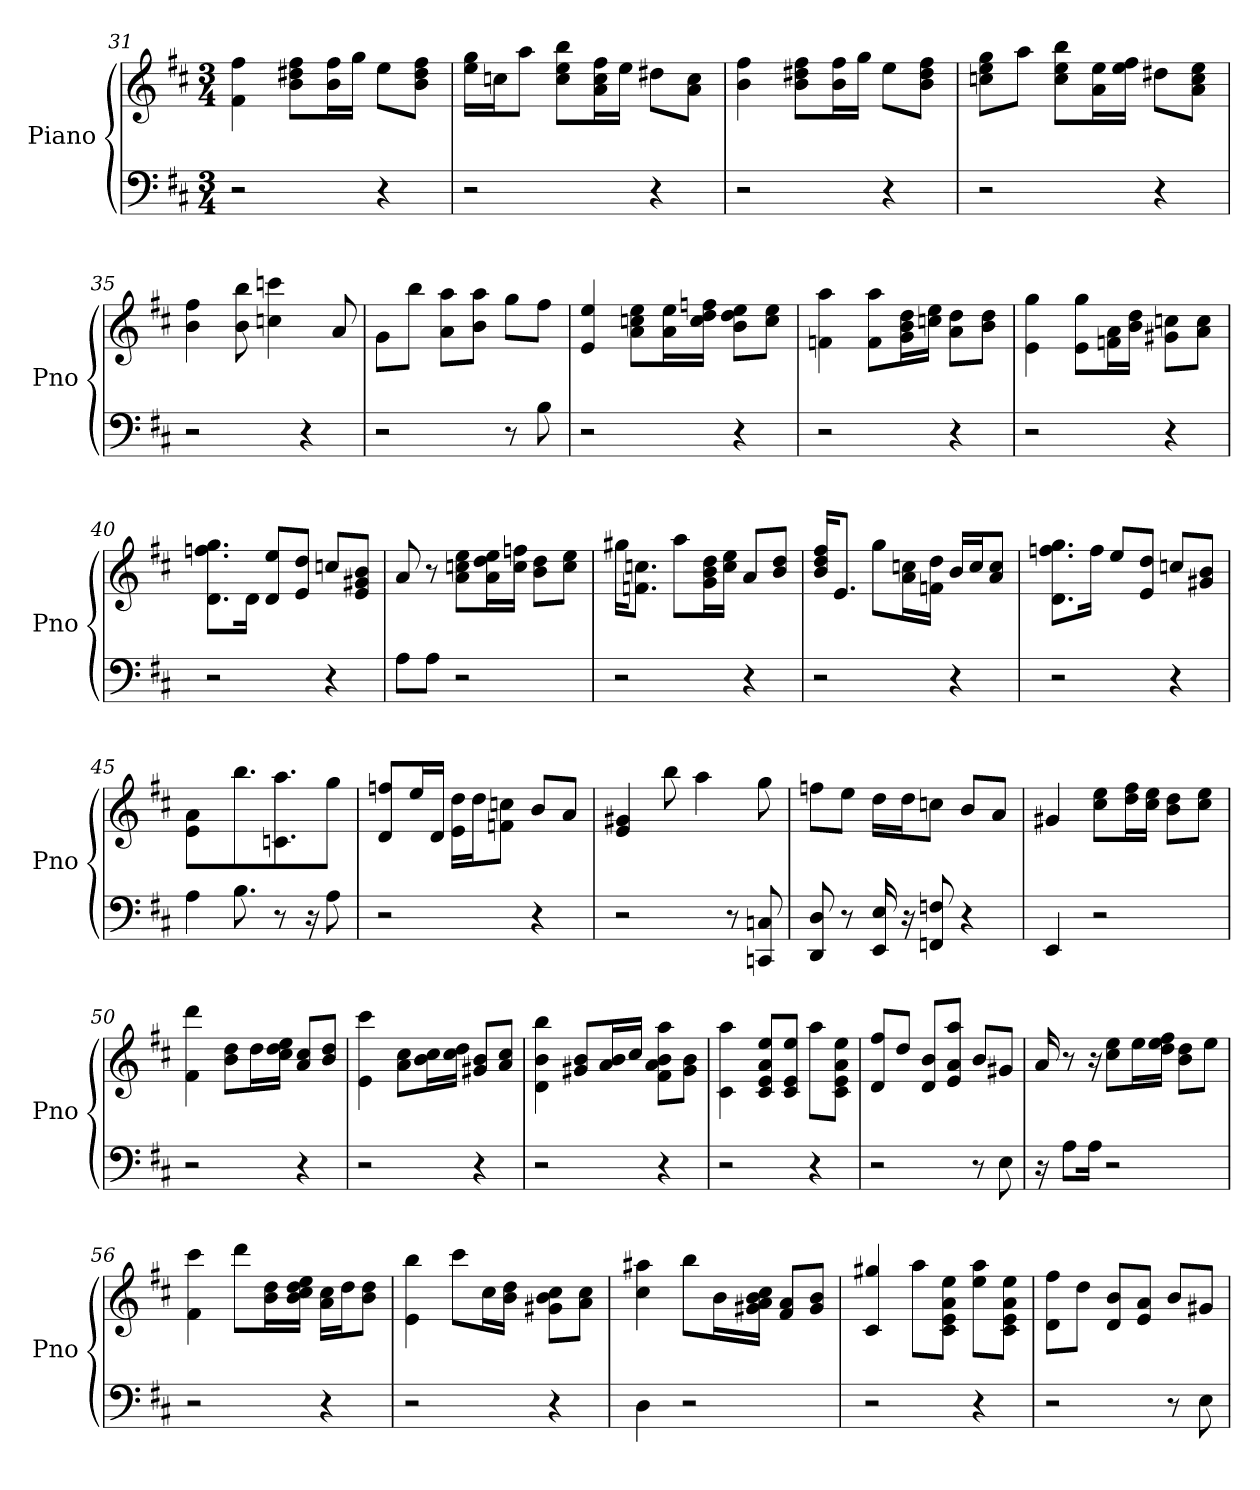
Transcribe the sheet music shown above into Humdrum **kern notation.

**kern	**kern
*part1	*part1
*staff2	*staff1
*I"Piano	*
*I'Pno	*
*clefF4	*clefG2
*k[f#c#]	*k[f#c#]
*D:	*D:
*M3/4	*M3/4
=31	=31
2r	4ff# 4f#
.	8ff#\ 8b\ 8dd#\L
.	16b\ 16ff#\L
.	16gg\JJ
4r	8ee\L
.	8b\ 8ff#\ 8dd#\J
=32	=32
2r	16ee\ 16gg\LL
.	16cc\J
.	8aa\J
.	8bb\ 8ee\ 8cc\L
.	16ff#\ 16a\ 16cc\L
.	16ee\JJ
4r	8dd#\L
.	8cc\ 8a\J
=33	=33
2r	4b 4ff#
.	8b\ 8ff#\ 8dd#\L
.	16b\ 16ff#\L
.	16gg\JJ
4r	8ee\L
.	8dd#\ 8b\ 8ff#\J
=34	=34
2r	8ee\ 8cc\ 8gg\L
.	8aa\J
.	8ee\ 8cc\ 8bb\L
.	16ee\ 16a\L
.	16ff#\ 16ee\JJ
4r	8dd#\L
.	8a\ 8cc\ 8ee\J
=35	=35
2r	4b 4ff#
.	8bb 8b
.	4ccc 4cc
4r	.
.	8a
=36	=36
2r	8g\L
.	8bb\J
.	8aa\ 8a\L
.	8aa\ 8b\J
8r	8gg\L
8B	8ff#\J
=37	=37
2r	4e 4ee
.	8a\ 8cc\ 8ee\L
.	16a\ 16ee\L
.	16dd\ 16ff\ 16cc\JJ
4r	8ee\ 8b\ 8dd\L
.	8ee\ 8cc\J
=38	=38
2r	4aa 4f
.	8aa\ 8f\L
.	16dd\ 16b\ 16g\L
.	16cc\ 16ee\JJ
4r	8dd\ 8a\L
.	8dd\ 8b\J
=39	=39
2r	4gg 4e
.	8gg\ 8e\L
.	16f\ 16a\L
.	16dd\ 16b\JJ
4r	8cc\ 8g#\L
.	8cc\ 8a\J
=40	=40
2r	8.gg\ 8.d\ 8.ff\L
.	16d\Jk
.	8ee/ 8d/L
.	8dd/ 8e/J
4r	8cc/L
.	8e/ 8b/ 8g#/J
=41	=41
8A\L	8a
8A\J	8r
2r	8ee\ 8a\ 8cc\L
.	16a\ 16ee\ 16dd\L
.	16ff\ 16cc\JJ
.	8b\ 8dd\L
.	8cc\ 8ee\J
=42	=42
2r	16gg#\KL
.	8.f\ 8.cc\J
.	8aa\L
.	16b\ 16g\ 16dd\L
.	16cc\ 16ee\JJ
4r	8a/L
.	8dd/ 8b/J
=43	=43
2r	16dd/ 16b/ 16ff#/KL
.	8.e/J
.	8gg\L
.	16a\ 16cc\L
.	16f\ 16dd\JJ
4r	16b/LL
.	16cc/J
.	8cc/ 8a/J
=44	=44
2r	8.gg\ 8.d\ 8.ff\L
.	16ff\Jk
.	8ee/L
.	8dd/ 8e/J
4r	8cc/L
.	8b/ 8g#/J
=45	=45
4A	4a 4e
8.B	8.bb\L
8r	8.c\ 8.aa\J
16r	.
8A	8ggJ
=46	=46
2r	8ff/ 8d/L
.	16ee/L
.	16d/JJ
.	16dd\ 16e\LL
.	16dd\J
.	8f\ 8cc\J
4r	8b/L
.	8a/J
=47	=47
2r	4g# 4e
.	8bb
.	4aa
8r	.
8C 8CC	8gg
=48	=48
8D 8DD	8ff\L
8r	8ee\J
16E 16EE	16dd\LL
16r	16dd\J
8F 8FF	8cc\J
4r	8b/L
.	8a/J
=49	=49
4EE	4g#
2r	8cc#\ 8ee\L
.	16ff#\ 16dd\L
.	16ee\ 16cc#\JJ
.	8b\ 8dd\L
.	8ee\ 8cc#\J
=50	=50
2r	4ddd 4f#
.	8dd\ 8b\L
.	16dd\L
.	16cc#\ 16ee\ 16dd\JJ
4r	8a/ 8cc#/L
.	8dd/ 8b/J
=51	=51
2r	4ccc# 4e
.	8cc#\ 8a\L
.	16cc#\ 16b\L
.	16dd\ 16cc#\JJ
4r	8g#/ 8b/L
.	8a/ 8cc#/J
=52	=52
2r	4bb 4b 4d
.	8g#/ 8b/L
.	16b/ 16a/L
.	16cc#/JJ
4r	8b\ 8f#\ 8a\ 8aa\L
.	8g#\ 8b\J
=53	=53
2r	4c# 4aa
.	8ee/ 8c#/ 8e/ 8a/L
.	8c#/ 8ee/ 8e/J
4r	8aa\L
.	8ee\ 8e\ 8c#\ 8a\J
=54	=54
2r	8d/ 8ff#/L
.	8dd/J
.	8b/ 8d/L
.	8aa/ 8a/ 8e/J
8r	8b/L
8E	8g#/J
=55	=55
16r	16a
8A\L	8r
16A\Jk	16r
2r	8cc#\ 8ee\L
.	16ee\L
.	16ff#\ 16dd\ 16ee\JJ
.	8b\ 8dd\L
.	8ee\J
=56	=56
2r	4ccc# 4f#
.	8ddd\L
.	16b\ 16dd\L
.	16cc#\ 16ee\ 16b\ 16dd\JJ
4r	16cc#\ 16a\LL
.	16dd\J
.	8dd\ 8b\J
=57	=57
2r	4e 4bb
.	8ccc#\L
.	16cc#\L
.	16b\ 16dd\JJ
4r	8cc#\ 8g#\ 8b\L
.	8a\ 8cc#\J
=58	=58
4D	4cc# 4aa#
2r	8bb\L
.	16b\L
.	16a\ 16cc#\ 16g#\ 16b\JJ
.	8f#/ 8a/L
.	8b/ 8g#/J
=59	=59
2r	4c# 4gg#
.	8aa\L
.	8ee\ 8e\ 8a\ 8c#\J
4r	8ee\ 8aa\L
.	8e\ 8c#\ 8a\ 8ee\J
=60	=60
2r	8ff#\ 8d\L
.	8dd\J
.	8d/ 8b/L
.	8a/ 8e/J
8r	8b/L
8E	8g#/J
=	=
*-	*-
